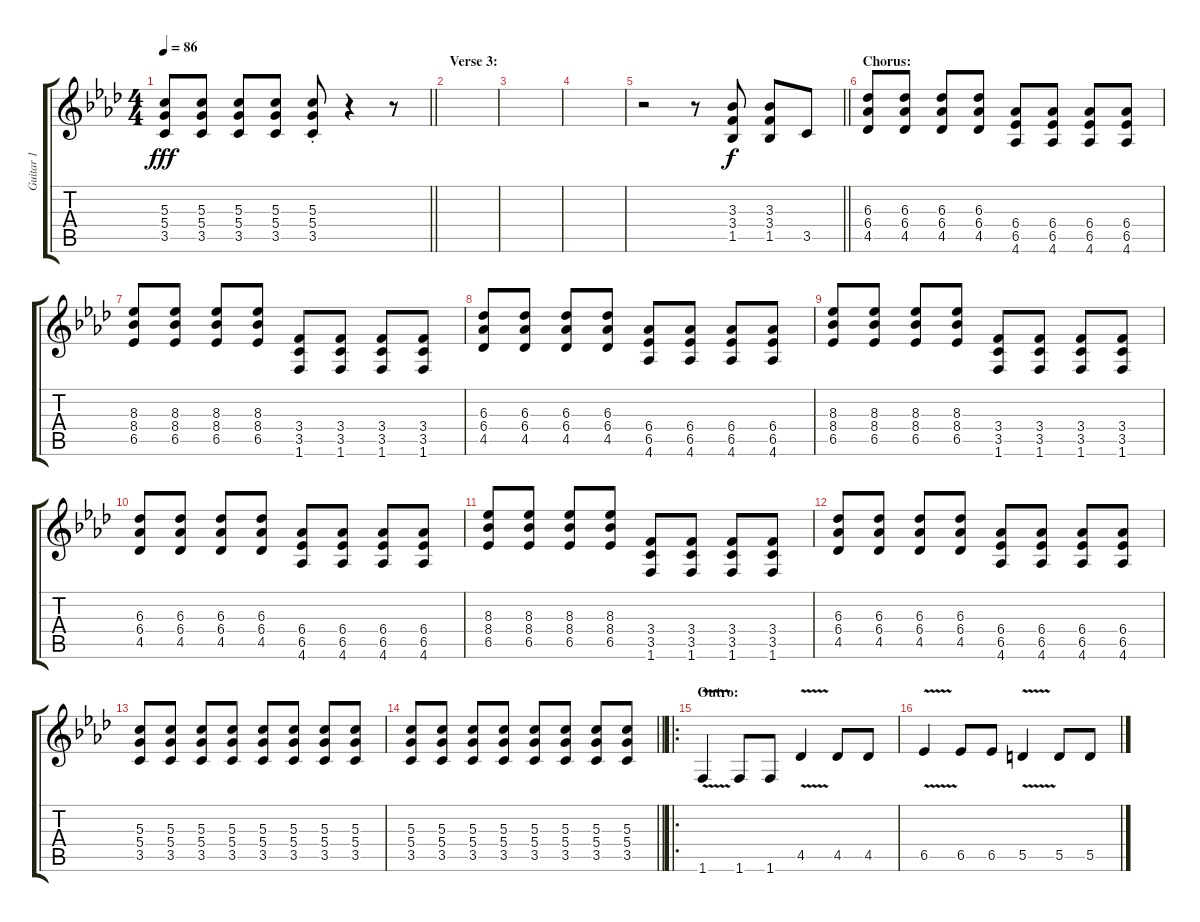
\track ("Guitar 1" "Guitar 1") {instrument distortionguitar}
\staff {score tabs}
\tuning (E4 B3 G3 D3 A2 E2) {hide}
\ts (4 4)
\tempo 86
\clef g2
\barLineRight lightlight
\ks ab
(5.3 5.4 3.5).8{dy fff} (5.3 5.4 3.5).8 (5.3 5.4 3.5).8 (5.3 5.4 3.5).8 (5.3 5.4 3.5{st}).8 r.4 r.8 |
\section ("" "Verse 3:")
|
|
|
\barLineRight lightlight
r.2 r.8 (3.3 3.4 1.5).8{dy f} (3.3 3.4 1.5).8 3.5.8 |
\section ("" "Chorus:")
(6.3 6.4 4.5).8 (6.3 6.4 4.5).8 (6.3 6.4 4.5).8 (6.3 6.4 4.5).8 (6.4 6.5 4.6).8 (6.4 6.5 4.6).8 (6.4 6.5 4.6).8 (6.4 6.5 4.6).8 |
(8.3 8.4 6.5).8 (8.3 8.4 6.5).8 (8.3 8.4 6.5).8 (8.3 8.4 6.5).8 (3.4 3.5 1.6).8 (3.4 3.5 1.6).8 (3.4 3.5 1.6).8 (3.4 3.5 1.6).8 |
(6.3 6.4 4.5).8 (6.3 6.4 4.5).8 (6.3 6.4 4.5).8 (6.3 6.4 4.5).8 (6.4 6.5 4.6).8 (6.4 6.5 4.6).8 (6.4 6.5 4.6).8 (6.4 6.5 4.6).8 |
(8.3 8.4 6.5).8 (8.3 8.4 6.5).8 (8.3 8.4 6.5).8 (8.3 8.4 6.5).8 (3.4 3.5 1.6).8 (3.4 3.5 1.6).8 (3.4 3.5 1.6).8 (3.4 3.5 1.6).8 |
(6.3 6.4 4.5).8 (6.3 6.4 4.5).8 (6.3 6.4 4.5).8 (6.3 6.4 4.5).8 (6.4 6.5 4.6).8 (6.4 6.5 4.6).8 (6.4 6.5 4.6).8 (6.4 6.5 4.6).8 |
(8.3 8.4 6.5).8 (8.3 8.4 6.5).8 (8.3 8.4 6.5).8 (8.3 8.4 6.5).8 (3.4 3.5 1.6).8 (3.4 3.5 1.6).8 (3.4 3.5 1.6).8 (3.4 3.5 1.6).8 |
(6.3 6.4 4.5).8 (6.3 6.4 4.5).8 (6.3 6.4 4.5).8 (6.3 6.4 4.5).8 (6.4 6.5 4.6).8 (6.4 6.5 4.6).8 (6.4 6.5 4.6).8 (6.4 6.5 4.6).8 |
(5.3 5.4 3.5).8 (5.3 5.4 3.5).8 (5.3 5.4 3.5).8 (5.3 5.4 3.5).8 (5.3 5.4 3.5).8 (5.3 5.4 3.5).8 (5.3 5.4 3.5).8 (5.3 5.4 3.5).8 |
\barLineRight lightlight
(5.3 5.4 3.5).8 (5.3 5.4 3.5).8 (5.3 5.4 3.5).8 (5.3 5.4 3.5).8 (5.3 5.4 3.5).8 (5.3 5.4 3.5).8 (5.3 5.4 3.5).8 (5.3 5.4 3.5).8 |
\ro
\section ("" "Outro:")
1.6{v}.4 1.6.8 1.6.8 4.5{v}.4 4.5.8 4.5.8 |
6.5{v}.4 6.5.8 6.5.8 5.5{v}.4 5.5.8 5.5.8
